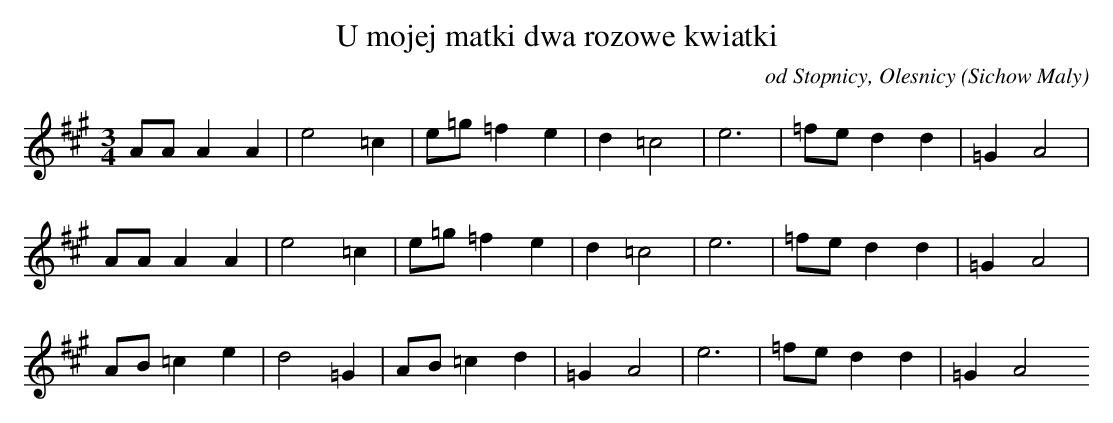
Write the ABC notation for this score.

X:1
T: U mojej matki dwa rozowe kwiatki
O: od Stopnicy, Olesnicy (Sichow Maly)
M: 3/4
L: 1/8
K: A
AAA2A2 | e4=c2 | e=g=f2e2 | d2=c4 | e6 | =fed2d2 | =G2A4 |
AAA2A2 | e4=c2 | e=g=f2e2 | d2=c4 | e6 | =fed2d2 | =G2A4 |
AB=c2e2 | d4=G2 | AB=c2d2 | =G2A4 | e6 | =fed2d2 | =G2A4
